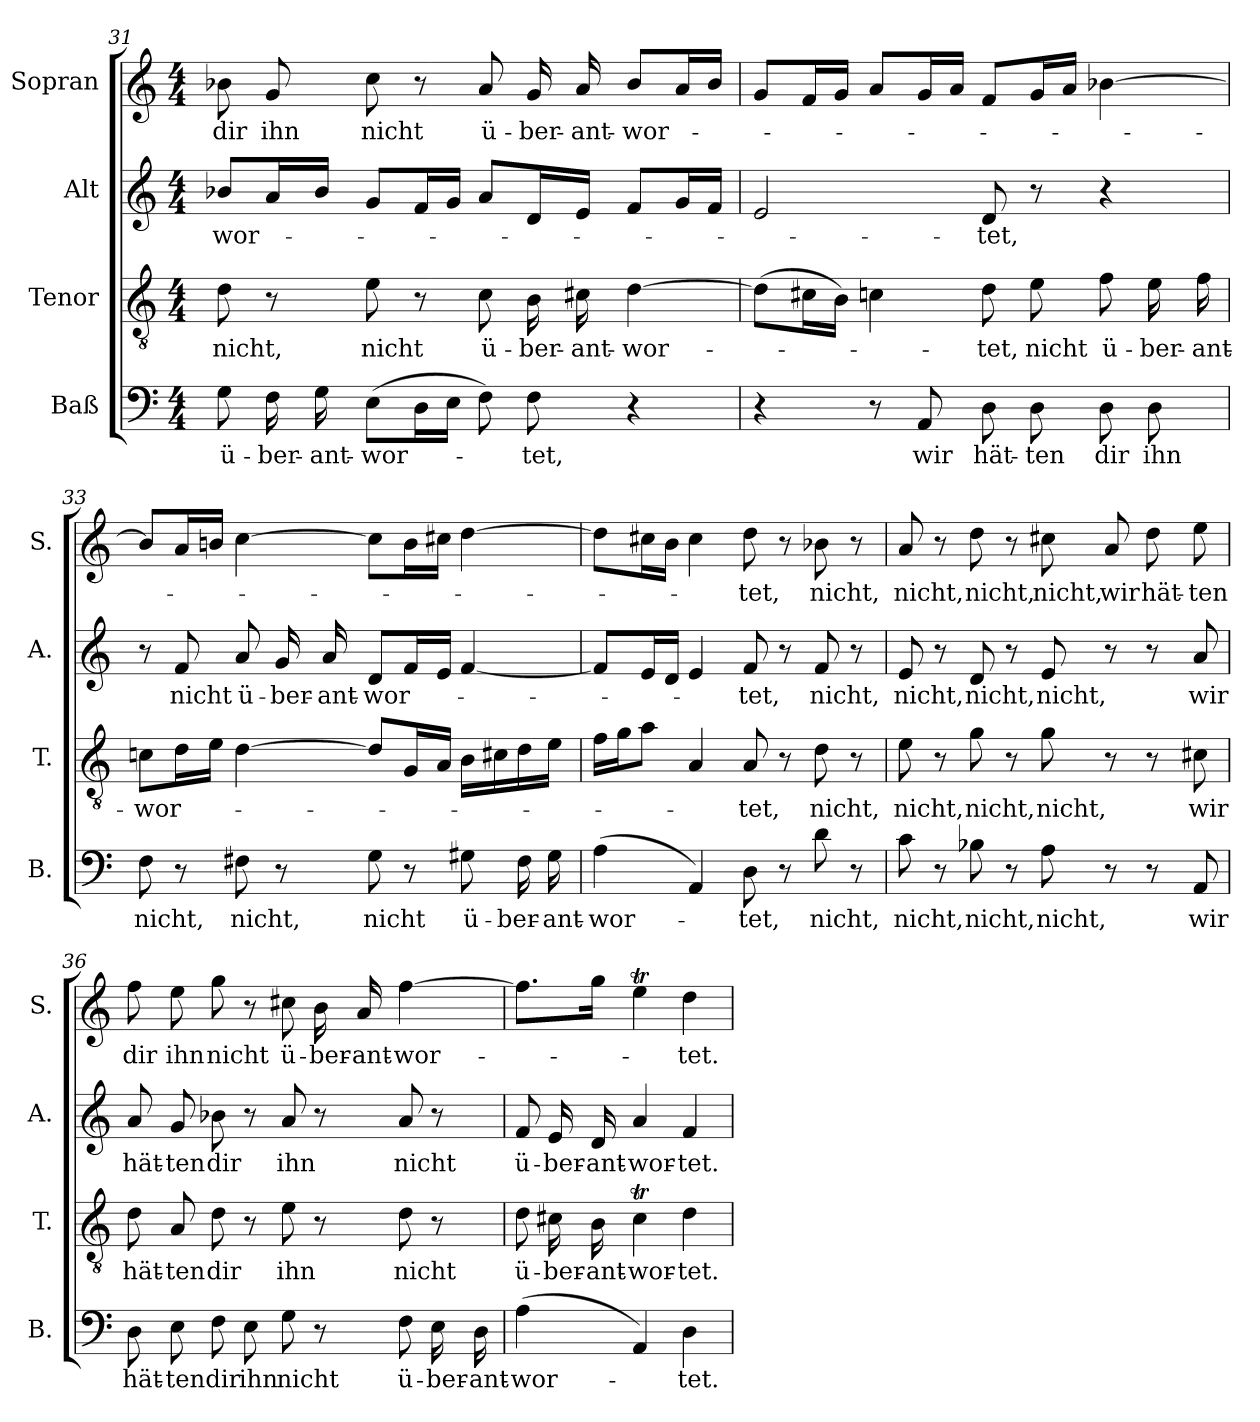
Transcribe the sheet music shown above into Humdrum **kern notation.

**kern	**text	**kern	**text	**kern	**text	**kern	**text
*part4	*part4	*part3	*part3	*part2	*part2	*part1	*part1
*staff4	*staff4	*staff3	*staff3	*staff2	*staff2	*staff1	*staff1
*I"Baß	*	*I"Tenor	*	*I"Alt	*	*I"Sopran	*
*I'B.	*	*I'T.	*	*I'A.	*	*I'S.	*
*clefF4	*	*clefGv2	*	*clefG2	*	*clefG2	*
*k[]	*	*k[]	*	*k[]	*	*k[]	*
*M4/4	*	*M4/4	*	*M4/4	*	*M4/4	*
=31	=31	=31	=31	=31	=31	=31	=31
!	!LO:LY:b	!	!LO:LY:b	!	!LO:LY:b	!	!LO:LY:b
8G\	ü-	8d\	nicht,	8b-X/L	-wor-	8b-X\	dir
!	!LO:LY:b	!	!	!	!	!	!LO:LY:b
16F\	-ber-	8r	.	16a/L	.	8g/	ihn
!	!LO:LY:b	!	!	!	!	!	!
16G\	-ant-	.	.	16b-/JJ	.	.	.
!	!LO:LY:b	!	!LO:LY:b	!	!	!	!LO:LY:b
(>8E\L	-wor-	8e\	nicht	8g/L	.	8cc\	nicht
16D\L	.	8r	.	16f/L	.	8r	.
16E\JJ	.	.	.	16g/JJ	.	.	.
!	!	!	!LO:LY:b	!	!	!	!LO:LY:b
8F\)	.	8c\	ü-	8a/L	.	8a/	ü-
!	!LO:LY:b	!	!LO:LY:b	!	!	!	!LO:LY:b
8F\	-tet,	16B\	-ber-	16d/L	.	16g/	-ber-
!	!	!	!LO:LY:b	!	!	!	!LO:LY:b
.	.	16c#X\	-ant-	16e/JJ	.	16a/	-ant-
!	!	!	!LO:LY:b	!	!	!	!LO:LY:b
4r	.	[4d\	-wor-	8f/L	.	8b-/L	-wor-
.	.	.	.	16g/L	.	16a/L	.
.	.	.	.	16f/JJ	.	16b-/JJ	.
!!LO:LB:g=z
=32	=32	=32	=32	=32	=32	=32	=32
4r	.	(>8d\L]	.	2e/	.	8g/L	.
.	.	16c#X\L	.	.	.	16f/L	.
.	.	16B\JJ)	.	.	.	16g/JJ	.
8r	.	4cn\	.	.	.	8a/L	.
!	!LO:LY:b	!	!	!	!	!	!
8AA/	wir	.	.	.	.	16g/L	.
.	.	.	.	.	.	16a/JJ	.
!	!LO:LY:b	!	!LO:LY:b	!	!LO:LY:b	!	!
8D\	hät-	8d\	-tet,	8d/	-tet,	8f/L	.
!	!LO:LY:b	!	!LO:LY:b	!	!	!	!
8D\	-ten	8e\	nicht	8r	.	16g/L	.
.	.	.	.	.	.	16a/JJ	.
!	!LO:LY:b	!	!LO:LY:b	!	!	!	!
8D\	dir	8f\	ü-	4r	.	[4b-X\	.
!	!LO:LY:b	!	!LO:LY:b	!	!	!	!
8D\	ihn	16e\	-ber-	.	.	.	.
!	!	!	!LO:LY:b	!	!	!	!
.	.	16f\	-ant-	.	.	.	.
=33	=33	=33	=33	=33	=33	=33	=33
!	!LO:LY:b	!	!LO:LY:b	!	!	!	!
8F\	nicht,	8cni\L	-wor-	8r	.	8b-/L]	.
!	!	!	!	!	!LO:LY:b	!	!
8r	.	16d\L	.	8f/	nicht	16a/L	.
.	.	16e\JJ	.	.	.	16bn/JJ	.
!	!LO:LY:b	!	!	!	!LO:LY:b	!	!
8F#X\	nicht,	[4d\	.	8a/	ü-	[4cc\	.
!	!	!	!	!	!LO:LY:b	!	!
8r	.	.	.	16g/	-ber-	.	.
!	!	!	!	!	!LO:LY:b	!	!
.	.	.	.	16a/	-ant-	.	.
!	!LO:LY:b	!	!	!	!LO:LY:b	!	!
8G\	nicht	8d/L]	.	8d/L	-wor-	8cc\L]	.
8r	.	16G/L	.	16f/L	.	16b\L	.
.	.	16A/JJ	.	16e/JJ	.	16cc#X\JJ	.
!	!LO:LY:b	!	!	!	!	!	!
8G#X\	ü-	16B\LL	.	[4f/	.	[4dd\	.
.	.	16c#X\	.	.	.	.	.
!	!LO:LY:b	!	!	!	!	!	!
16F#\	-ber-	16d\	.	.	.	.	.
!	!LO:LY:b	!	!	!	!	!	!
16G#\	-ant-	16e\JJ	.	.	.	.	.
!!LO:LB:g=z
=34	=34	=34	=34	=34	=34	=34	=34
!	!LO:LY:b	!	!	!	!	!	!
(>4A\	-wor-	16f\LL	.	8f/L]	.	8dd\L]	.
.	.	16g\J	.	.	.	.	.
.	.	8a\J	.	16e/L	.	16cc#X\L	.
.	.	.	.	16d/JJ	.	16b\JJ	.
4AA/)	.	4A/	.	4e/	.	4cc#\	.
!	!LO:LY:b	!	!LO:LY:b	!	!LO:LY:b	!	!LO:LY:b
8D\	-tet,	8A/	-tet,	8f/	-tet,	8dd\	-tet,
8r	.	8r	.	8r	.	8r	.
!	!LO:LY:b	!	!LO:LY:b	!	!LO:LY:b	!	!LO:LY:b
8d\	nicht,	8d\	nicht,	8f/	nicht,	8b-X\	nicht,
8r	.	8r	.	8r	.	8r	.
=35	=35	=35	=35	=35	=35	=35	=35
!	!LO:LY:b	!	!LO:LY:b	!	!LO:LY:b	!	!LO:LY:b
8c\	nicht,	8e\	nicht,	8e/	nicht,	8a/	nicht,
8r	.	8r	.	8r	.	8r	.
!	!LO:LY:b	!	!LO:LY:b	!	!LO:LY:b	!	!LO:LY:b
8B-X\	nicht,	8g\	nicht,	8d/	nicht,	8dd\	nicht,
8r	.	8r	.	8r	.	8r	.
!	!LO:LY:b	!	!LO:LY:b	!	!LO:LY:b	!	!LO:LY:b
8A\	nicht,	8g\	nicht,	8e/	nicht,	8cc#X\	nicht,
!	!	!	!	!	!	!	!LO:LY:b
8r	.	8r	.	8r	.	8a/	wir
!	!	!	!	!	!	!	!LO:LY:b
8r	.	8r	.	8r	.	8dd\	hät-
!	!LO:LY:b	!	!LO:LY:b	!	!LO:LY:b	!	!LO:LY:b
8AA/	wir	8c#X\	wir	8a/	wir	8ee\	-ten
=36	=36	=36	=36	=36	=36	=36	=36
!	!LO:LY:b	!	!LO:LY:b	!	!LO:LY:b	!	!LO:LY:b
8D\	hät-	8d\	hät-	8a/	hät-	8ff\	dir
!	!LO:LY:b	!	!LO:LY:b	!	!LO:LY:b	!	!LO:LY:b
8E\	-ten	8A/	-ten	8g/	-ten	8ee\	ihn
!	!LO:LY:b	!	!LO:LY:b	!	!LO:LY:b	!	!LO:LY:b
8F\	dir	8d\	dir	8b-X\	dir	8gg\	nicht
!	!LO:LY:b	!	!	!	!	!	!
8E\	ihn	8r	.	8r	.	8r	.
!	!LO:LY:b	!	!LO:LY:b	!	!LO:LY:b	!	!LO:LY:b
8G\	nicht	8e\	ihn	8a/	ihn	8cc#X\	ü-
!	!	!	!	!	!	!	!LO:LY:b
8r	.	8r	.	8r	.	16b\	-ber-
!	!	!	!	!	!	!	!LO:LY:b
.	.	.	.	.	.	16a/	-ant-
!	!LO:LY:b	!	!LO:LY:b	!	!LO:LY:b	!	!LO:LY:b
8F\	ü-	8d\	nicht	8a/	nicht	[4ff\	-wor-
!	!LO:LY:b	!	!	!	!	!	!
16E\	-ber-	8r	.	8r	.	.	.
!	!LO:LY:b	!	!	!	!	!	!
16D\	-ant-	.	.	.	.	.	.
!!LO:PB:g=z
=37	=37	=37	=37	=37	=37	=37	=37
!	!LO:LY:b	!	!LO:LY:b	!	!LO:LY:b	!	!
(>4A\	-wor-	8d\	ü-	8f/	ü-	8.ff\L]	.
!	!	!	!LO:LY:b	!	!LO:LY:b	!	!
.	.	16c#X\	-ber-	16e/	-ber-	.	.
!	!	!	!LO:LY:b	!	!LO:LY:b	!	!
.	.	16B\	-ant-	16d/	-ant-	16gg\Jk	.
!	!	!	!LO:LY:b	!	!LO:LY:b	!	!
4AA/)	.	4c#t\	-wor-	4a/	-wor-	4eet\	.
!	!LO:LY:b	!	!LO:LY:b	!	!LO:LY:b	!	!LO:LY:b
4D\	-tet.	4d\	-tet.	4f/	-tet.	4dd\	-tet.
=	=	=	=	=	=	=	=
*-	*-	*-	*-	*-	*-	*-	*-
